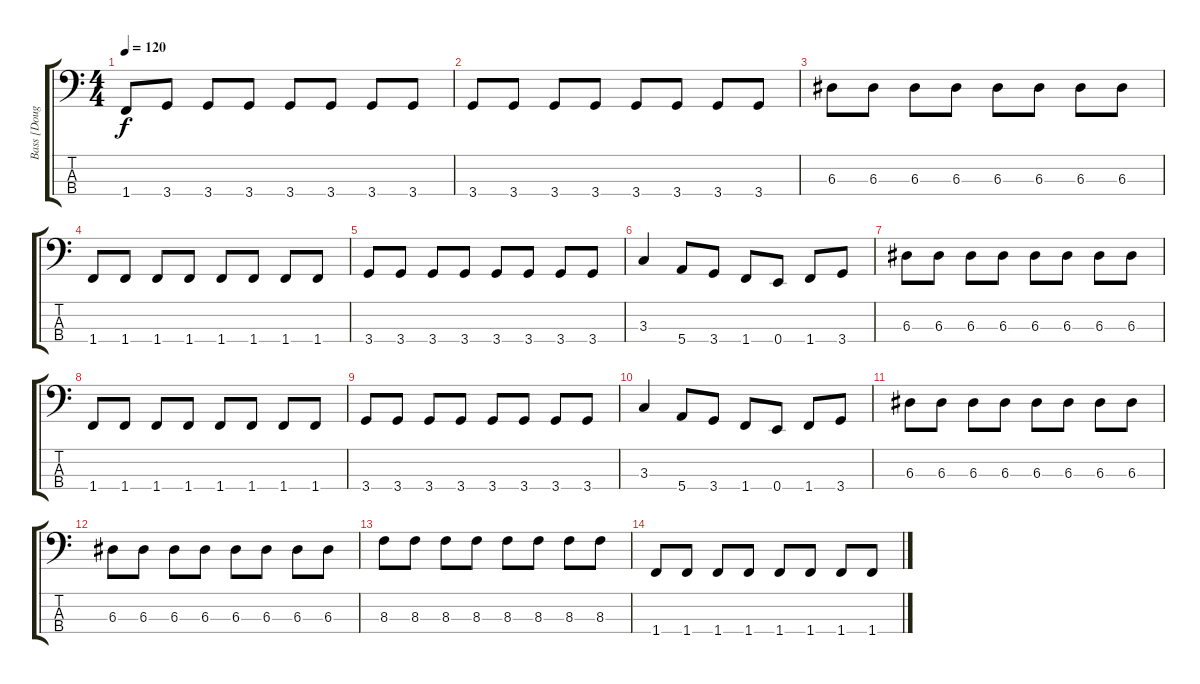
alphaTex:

\track ("Bass [Dougie]" "Bass [Doug") {instrument electricbassfinger}
\staff {score tabs}
\tuning (G2 D2 A1 E1) {hide}
\ts (4 4)
\tempo 120
\clef f4
\ks c
1.4.8{dy f} 3.4.8 3.4.8 3.4.8 3.4.8 3.4.8 3.4.8 3.4.8 |
3.4.8 3.4.8 3.4.8 3.4.8 3.4.8 3.4.8 3.4.8 3.4.8 |
6.3.8 6.3.8 6.3.8 6.3.8 6.3.8 6.3.8 6.3.8 6.3.8 |
1.4.8 1.4.8 1.4.8 1.4.8 1.4.8 1.4.8 1.4.8 1.4.8 |
3.4.8 3.4.8 3.4.8 3.4.8 3.4.8 3.4.8 3.4.8 3.4.8 |
3.3.4 5.4.8 3.4.8 1.4.8 0.4.8 1.4.8 3.4.8 |
6.3.8 6.3.8 6.3.8 6.3.8 6.3.8 6.3.8 6.3.8 6.3.8 |
1.4.8 1.4.8 1.4.8 1.4.8 1.4.8 1.4.8 1.4.8 1.4.8 |
3.4.8 3.4.8 3.4.8 3.4.8 3.4.8 3.4.8 3.4.8 3.4.8 |
3.3.4 5.4.8 3.4.8 1.4.8 0.4.8 1.4.8 3.4.8 |
6.3.8 6.3.8 6.3.8 6.3.8 6.3.8 6.3.8 6.3.8 6.3.8 |
6.3.8 6.3.8 6.3.8 6.3.8 6.3.8 6.3.8 6.3.8 6.3.8 |
8.3.8 8.3.8 8.3.8 8.3.8 8.3.8 8.3.8 8.3.8 8.3.8 |
1.4.8 1.4.8 1.4.8 1.4.8 1.4.8 1.4.8 1.4.8 1.4.8
